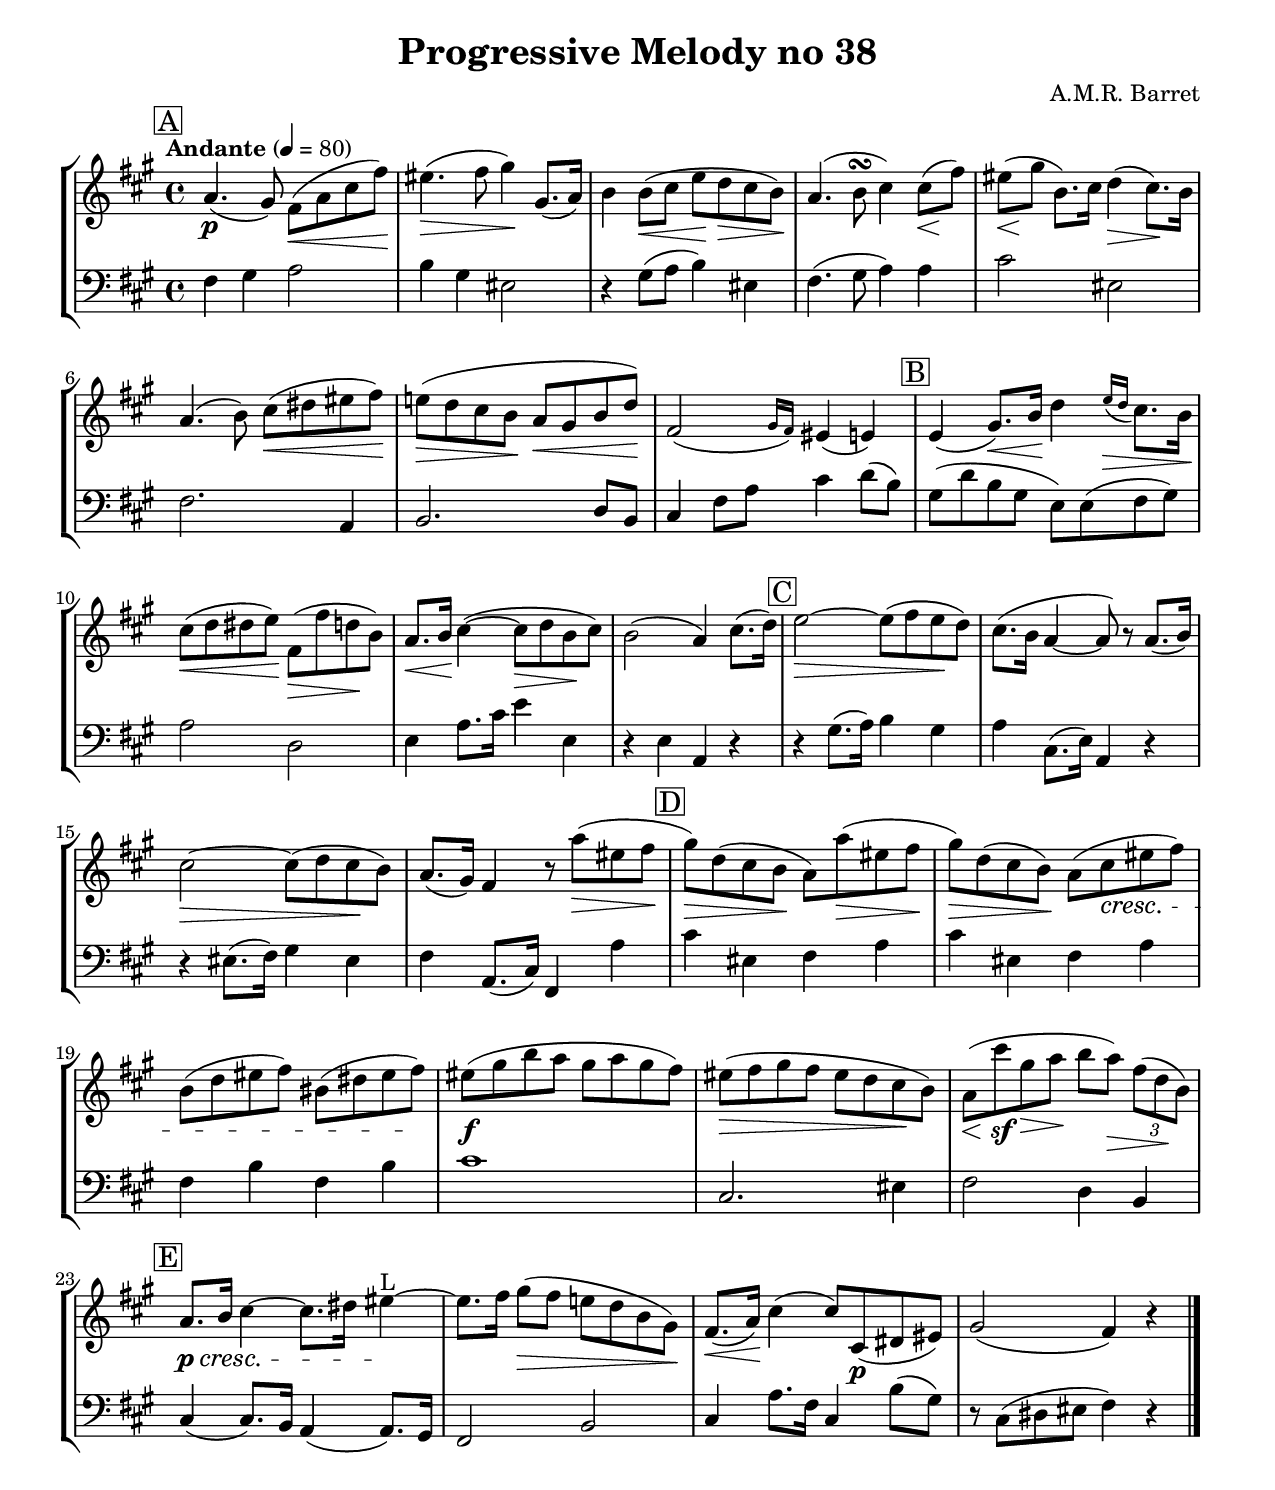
\version "2.24.4"

\version "2.24.4"

\header {
    encodingdate =  "2024-08-25"
}

\paper {
    
    paper-width = 8.5\in
    paper-height = 11\in
    top-margin = 0.375\in
    bottom-margin = 0.375\in
    left-margin = 0.5\in
    right-margin = 0.5\in
    indent = 0.75\in
    short-indent = 0\in
    }
\layout {
    \context { \Score
        autoBeaming = ##f
        }
    }

\version "2.24.4"

\version "2.24.4"

\version "2.24.4"

shortCrec = #(define-music-function (mus) (ly:music?)
#{
<< #mus { s16 \< s16 \! } >>
#})

shortDecrec = #(define-music-function (mus) (ly:music?)
#{
<< #mus { s16 \> s16 \! } >>
#})


firstSettings = 
{
  \transposition c'
  \clef "treble"
  \set Staff.midiInstrument = "oboe"
}


firstPart = \relative e' {
    \clef "treble" \time 4/4 \key a \major
    \tempo  \markup { "Andante" } 4=80 \mark \markup { \box { A } }
    a4.\p ( gis8 ) fis8 \< ( [ a8 cis8 fis8) ] \! | % 1
    eis4. \> ( fis8 gis4 ) \! gis,8. ( [ a16 ) ] | % 2
    b4 b8 \< ( [ cis8 ] e8 \! [ d8 \> cis8 b8 ) ] \! | % 3
    a4. ( b8 \turn cis4 ) \shortCrec cis8 ( [ fis8 ) ]| % 4
    \shortCrec eis8 ( [ gis8 ] b,8. ) [ cis16 ] d4 \> ( cis8. \! ) [ b16 ] | % 5
    a4. ( b8 ) cis8 \< ( [ dis8 eis8 fis8 ) ] \! | % 6
    e!8 \> ( [ d8 cis8 b8 ] \! a8 \< [  gis8  b8  d8 ) ] \! | % 7
    fis,2 ( \grace { gis16 [  fis16 ] ) } eis4 ( e4 ) | % 8
    \mark \markup { \box { B } }
    e4 (  gis8. ) \< [ b16 ] \! d4 \grace { e16 \> ( [  d16 ] } cis8. ) [ b16 ] \! | % 9
    \barNumberCheck #10
    cis8 ( \< [ d8 dis8 e8 ] \! ) fis,8 \> ( [ fis'8 d8 \! b8 ) ] | % 10
     a8. \< [ b16 ] \! cis4 ( ~ cis8 \> [ d8 b8 \! cis8 ) ] | % 11
    b2 (  a4 ) cis8. ( [ d16 ) ] | % 12
    \mark \markup { \box { C } }
    e2 \> ~ e8 ( [ fis8 e8 \! d8 ) ] | % 13
    cis8. ( [ b16 ]  a4 ~ a8 ) r8  a8. ( [ b16 ) ] | % 14
    cis2 \> ~ cis8 ( [ d8 cis8 \! b8 ) ] | % 15
     a8. ( [  gis16 ) ]  fis4 r8 a'8 \> ( [ eis8 fis8 ] \! | % 16
    \mark \markup { \box { D } }
    gis8 ) \> [ d8 ( cis8 b8 ] \! a8 ) [ a'8 \> ( eis8 fis8 \! ] | % 17
    gis8 ) \> [ d8 ( cis8 b8 ) ] \! a8 ( [ cis8 \cresc eis8 fis8 ) ] | % 18
    b,8 ( [ d8 eis8 fis8 ) ] bis,8 ( [ dis8 eis8 fis8 ) ] \endcr | % 19
    \barNumberCheck #20
    eis8 \f ( [ gis8 b8 a8 ] gis8 [ a8 gis8 fis8 ) ] | % 20
    eis8 \> ( [ fis8 gis8 fis8 ] eis8 [ d8 cis8 \! b8 ] ) | % 21
    a8 \< ( [ cis'8 \! \sf gis8 \> a8 \! ] b8 [ a8 \> ) ]
        \times 2/3  { fis8 ( [ d8 \! b8 ) ] } | % 22
    \mark \markup { \box { E } }
    a8. \p \cresc [ b16 ] cis4 ~ cis8. [ dis16 ] eis4 ~ ^ "L" \endcr | % 23
    eis8. [ fis16 ] gis8 \> ( [ fis8 ] e8 [ d8 b8 gis8 ) ] \! | % 24
    fis8. \< ( [  a16 ) ] \! cis4 ( cis8 ) [ cis,8 \p ( dis8  eis8 ) ] | % 25
    gis2 ( fis4 ) r4 \bar "|."
    }

\version "2.24.4"


\version "2.24.4"

\version "2.24.4"

shortCrec = #(define-music-function (mus) (ly:music?)
#{
<< #mus { s16 \< s16 \! } >>
#})

shortDecrec = #(define-music-function (mus) (ly:music?)
#{
<< #mus { s16 \> s16 \! } >>
#})


secondSettings = 
{
  \transposition c
  \clef "bass"
  \set Staff.midiInstrument = "acoustic grand"
}


secondPart = \relative e {
    \key a \major 
    fis4 gis a2 |
    b4 gis eis2 | % 2
    r4 gis8 [( a] b4) eis, | % 3
    fis4.( gis8 a4 ) a | % 4
    cis2 eis, | % 5
    fis2. a,4 | % 6
    b2. d8 [b] | % 7
    cis4 fis8 [a] cis4 d8( [b] )| % 8
    gis8 ( [d' b gis] e) [e (fis gis)] | % 9
    a2 d, | % 10
    e4 a8. [cis16] e4 e, | % 11
    r4 e a, r | % 12
    r gis'8. ([a16]) b4 gis | % 13
    a4 cis,8. ([e16]) a,4 r | % 14
    r eis'8. ([fis16]) gis4 eis4 | % 15
    fis4 a,8. ([cis16]) fis,4 a'4 | % 16
    cis4 eis, fis a | % 17
    cis eis, fis a | % 18
    fis b fis b | % 19
    cis1 | % 20
    cis,2. eis4 | % 21
    fis2 d4 b |
    cis4 (cis8.) [b16] a4 (a8.) [gis16] | % 22
    fis2 b | % 23
    cis4 a'8. [fis16] cis4 b'8 ([gis8]) | % 24
    r8 cis,8 [(dis eis] fis4) r | % 25
}


\bookpart {

    \header {

        % dedication = "Dedication"
        title = "Progressive Melody no 38"
        % subtitle = "From Oboe Method"
        % subsubtitle = "Subsubtitle"
        composer = "A.M.R. Barret"
        % arranger = "Andrew Rahn"
        % poet = "poet"
        % opus = "opus 1"

        % piece = "piece"

        % The following fields are evenly spread on one line;
        % the field "instrument" also appears on following pages
        % instrument = "Oboe and French horn"

        % The following fields are placed at opposite ends
        %of the same line
        % meter = "Meter"

        % The following fields are centered at the bottom
        % tagline = "The tagline goes at the bottom of the last page"
        % copyright = "Public Domain"

    }

    \score {
        \header {
            piece = ""
            % opus = "opus 1"
        }
        \new StaffGroup <<
            \new Staff = "oboe" <<
                \firstSettings
                \firstPart
            >>
            \new Staff = "piano" <<
                \secondSettings
                \secondPart
            >>
        >>
        \midi {}
        \layout {
            indent = 0\in
        }
    }
}
